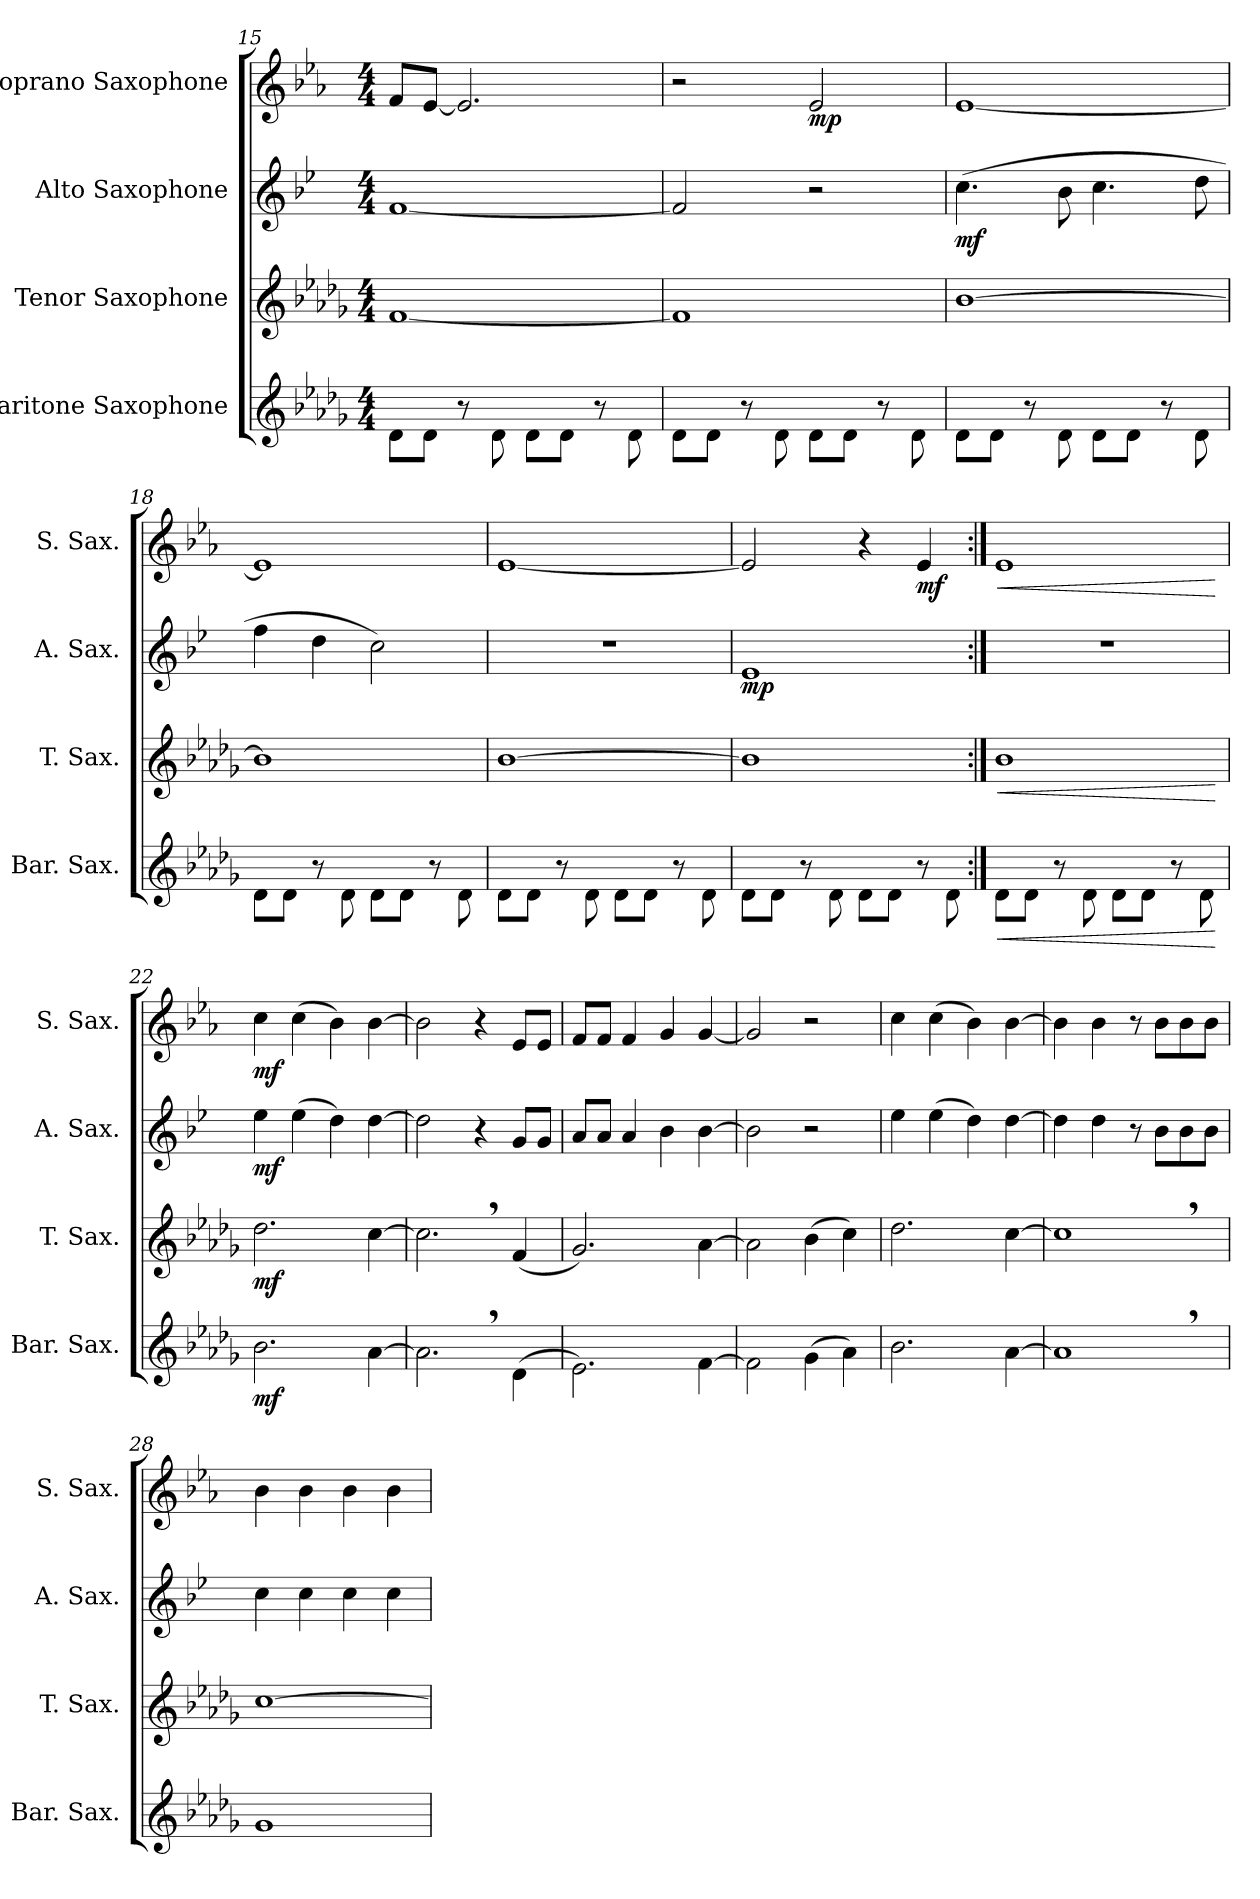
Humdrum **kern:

**kern	**dynam	**kern	**dynam	**kern	**dynam	**kern	**dynam
*part4	*part4	*part3	*part3	*part2	*part2	*part1	*part1
*staff4	*staff4	*staff3	*staff3	*staff2	*staff2	*staff1	*staff1
*I"Baritone Saxophone	*	*I"Tenor Saxophone	*	*I"Alto Saxophone	*	*I"Soprano Saxophone	*
*I'Bar. Sax.	*	*I'T. Sax.	*	*I'A. Sax.	*	*I'S. Sax.	*
!!LO:LB:g=z
*clefG2	*	*clefG2	*	*clefG2	*	*clefG2	*
*ITrd12c21	*	*ITrd8c14	*	*ITrd5c9	*	*ITrd1c2	*
*k[b-e-a-d-g-]	*	*k[b-e-a-d-g-]	*	*k[b-e-a-d-g-]	*	*k[b-e-a-d-g-]	*
*M4/4	*	*M4/4	*	*M4/4	*	*M4/4	*
=15	=15	=15	=15	=15	=15	=15	=15
8D-\L	.	[1F	.	[1A-	.	8e-/L	.
8D-\J	.	.	.	.	.	[8d-/J	.
8r	.	.	.	.	.	2.d-/]	.
8D-\	.	.	.	.	.	.	.
8D-\L	.	.	.	.	.	.	.
8D-\J	.	.	.	.	.	.	.
8r	.	.	.	.	.	.	.
8D-\	.	.	.	.	.	.	.
=16	=16	=16	=16	=16	=16	=16	=16
8D-\L	.	1F]	.	2A-/]	.	2r	.
8D-\J	.	.	.	.	.	.	.
8r	.	.	.	.	.	.	.
8D-\	.	.	.	.	.	.	.
!	!	!	!	!	!	!	!LO:DY:b
8D-\L	.	.	.	2r	.	2d-/	mp
8D-\J	.	.	.	.	.	.	.
8r	.	.	.	.	.	.	.
8D-\	.	.	.	.	.	.	.
=17	=17	=17	=17	=17	=17	=17	=17
!	!	!	!	!	!LO:DY:b	!	!
8D-\L	.	[1B-	.	(>4.e-\	mf	[1d-	.
8D-\J	.	.	.	.	.	.	.
8r	.	.	.	.	.	.	.
8D-\	.	.	.	8d-\	.	.	.
8D-\L	.	.	.	4.e-\	.	.	.
8D-\J	.	.	.	.	.	.	.
8r	.	.	.	.	.	.	.
8D-\	.	.	.	8f\	.	.	.
=18	=18	=18	=18	=18	=18	=18	=18
8D-\L	.	1B-]	.	4a-\	.	1d-]	.
8D-\J	.	.	.	.	.	.	.
8r	.	.	.	4f\	.	.	.
8D-\	.	.	.	.	.	.	.
8D-\L	.	.	.	2e-\)	.	.	.
8D-\J	.	.	.	.	.	.	.
8r	.	.	.	.	.	.	.
8D-\	.	.	.	.	.	.	.
=19	=19	=19	=19	=19	=19	=19	=19
8D-\L	.	[1B-	.	1r	.	[1d-	.
8D-\J	.	.	.	.	.	.	.
8r	.	.	.	.	.	.	.
8D-\	.	.	.	.	.	.	.
8D-\L	.	.	.	.	.	.	.
8D-\J	.	.	.	.	.	.	.
8r	.	.	.	.	.	.	.
8D-\	.	.	.	.	.	.	.
!!LO:PB:g=z
=20	=20	=20	=20	=20	=20	=20	=20
!	!	!	!	!	!LO:DY:b	!	!
8D-\L	.	1B-]	.	1G-	mp	2d-/]	.
8D-\J	.	.	.	.	.	.	.
8r	.	.	.	.	.	.	.
8D-\	.	.	.	.	.	.	.
8D-\L	.	.	.	.	.	4r	.
8D-\J	.	.	.	.	.	.	.
!	!	!	!	!	!	!	!LO:DY:b
8r	.	.	.	.	.	4d-/	mf
8D-\	.	.	.	.	.	.	.
=21:|!	=21:|!	=21:|!	=21:|!	=21:|!	=21:|!	=21:|!	=21:|!
!	!LO:HP:b	!	!LO:HP:b	!	!	!	!LO:HP:b
8D-\L	<	1B-	<	1r	.	1d-	<
8D-\J	.	.	.	.	.	.	.
8r	.	.	.	.	.	.	.
8D-\	.	.	.	.	.	.	.
8D-\L	.	.	.	.	.	.	.
8D-\J	.	.	.	.	.	.	.
8r	.	.	.	.	.	.	.
8D-\	.	.	.	.	.	.	.
.	[	.	[	.	.	.	[
=22	=22	=22	=22	=22	=22	=22	=22
!	!LO:DY:b	!	!LO:DY:b	!	!LO:DY:b	!	!LO:DY:b
2.B-\	mf	2.d-\	mf	4g-\	mf	4b-\	mf
.	.	.	.	(>4g-\	.	(>4b-\	.
.	.	.	.	4f\)	.	4a-\)	.
[4A-\	.	[4c\	.	[4f\	.	[4a-\	.
=23	=23	=23	=23	=23	=23	=23	=23
2.A-,\]	.	2.c,\]	.	2f\]	.	2a-\]	.
.	.	.	.	4r	.	4r	.
(>4D-\	.	(<4F/	.	8B-/L	.	8d-/L	.
.	.	.	.	8B-/J	.	8d-/J	.
=24	=24	=24	=24	=24	=24	=24	=24
2.E-\)	.	2.G-/)	.	8c/L	.	8e-/L	.
.	.	.	.	8c/J	.	8e-/J	.
.	.	.	.	4c/	.	4e-/	.
.	.	.	.	4d-\	.	4f/	.
[4F\	.	[4A-\	.	[4d-\	.	[4f/	.
=25	=25	=25	=25	=25	=25	=25	=25
2F\]	.	2A-\]	.	2d-\]	.	2f/]	.
(>4G-\	.	(>4B-\	.	2r	.	2r	.
4A-\)	.	4c\)	.	.	.	.	.
=26	=26	=26	=26	=26	=26	=26	=26
2.B-\	.	2.d-\	.	4g-\	.	4b-\	.
.	.	.	.	(>4g-\	.	(>4b-\	.
.	.	.	.	4f\)	.	4a-\)	.
[4A-\	.	[4c\	.	[4f\	.	[4a-\	.
!!LO:LB:g=z
=27	=27	=27	=27	=27	=27	=27	=27
1A-,]	.	1c,]	.	4f\]	.	4a-\]	.
.	.	.	.	4f\	.	4a-\	.
.	.	.	.	8r	.	8r	.
.	.	.	.	8d-\L	.	8a-\L	.
.	.	.	.	8d-\	.	8a-\	.
.	.	.	.	8d-\J	.	8a-\J	.
=28	=28	=28	=28	=28	=28	=28	=28
1G-	.	[1c	.	4e-\	.	4a-\	.
.	.	.	.	4e-\	.	4a-\	.
.	.	.	.	4e-\	.	4a-\	.
.	.	.	.	4e-\	.	4a-\	.
=	=	=	=	=	=	=	=
*-	*-	*-	*-	*-	*-	*-	*-
